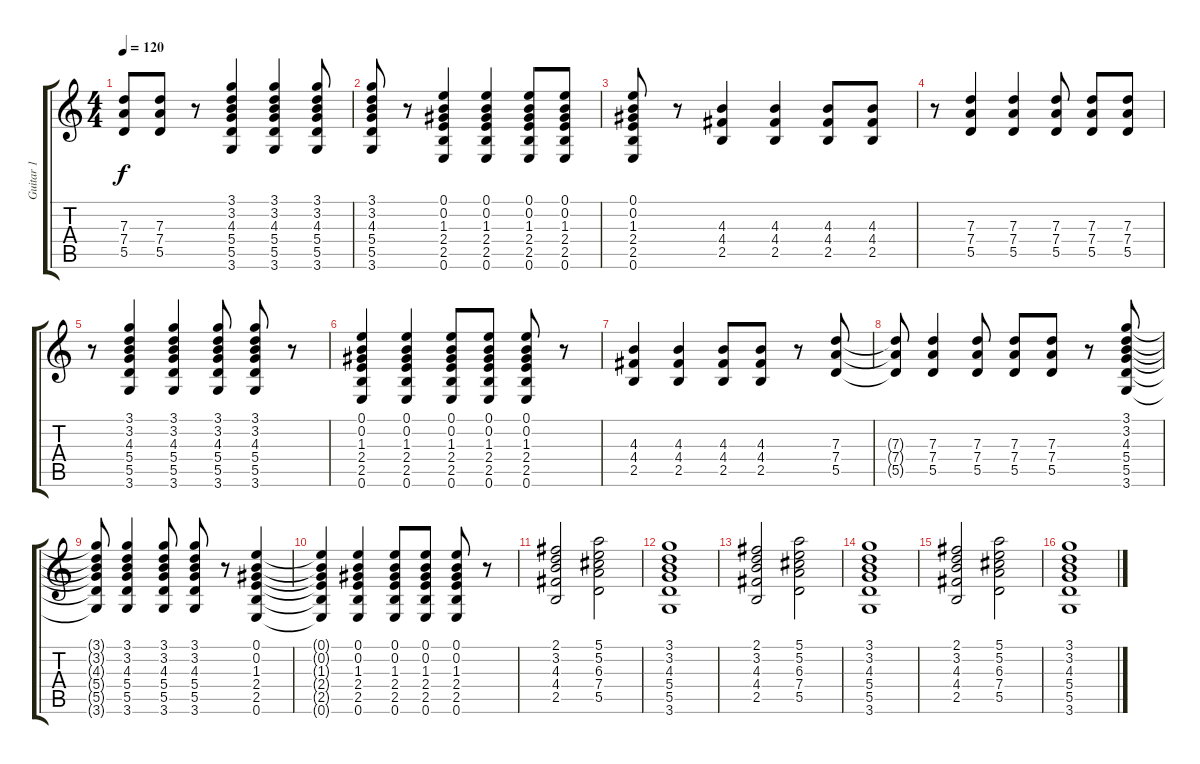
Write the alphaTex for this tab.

\track ("Guitar 1" "Guitar 1") {instrument acousticguitarsteel}
\staff {score tabs}
\tuning (E4 B3 G3 D3 A2 E2) {hide}
\ts (4 4)
\tempo 120
\clef g2
\ks c
(7.3 7.4 5.5).8{dy f} (7.3 7.4 5.5).8 r.8 (3.1 3.2 4.3 5.4 5.5 3.6).4 (3.1 3.2 4.3 5.4 5.5 3.6).4 (3.1 3.2 4.3 5.4 5.5 3.6).8 |
(3.1 3.2 4.3 5.4 5.5 3.6).8 r.8 (0.1 0.2 1.3 2.4 2.5 0.6).4 (0.1 0.2 1.3 2.4 2.5 0.6).4 (0.1 0.2 1.3 2.4 2.5 0.6).8 (0.1 0.2 1.3 2.4 2.5 0.6).8 |
(0.1 0.2 1.3 2.4 2.5 0.6).8 r.8 (4.3 4.4 2.5).4 (4.3 4.4 2.5).4 (4.3 4.4 2.5).8 (4.3 4.4 2.5).8 |
r.8 (7.3 7.4 5.5).4 (7.3 7.4 5.5).4 (7.3 7.4 5.5).8 (7.3 7.4 5.5).8 (7.3 7.4 5.5).8 |
r.8 (3.1 3.2 4.3 5.4 5.5 3.6).4 (3.1 3.2 4.3 5.4 5.5 3.6).4 (3.1 3.2 4.3 5.4 5.5 3.6).8 (3.1 3.2 4.3 5.4 5.5 3.6).8 r.8 |
(0.1 0.2 1.3 2.4 2.5 0.6).4 (0.1 0.2 1.3 2.4 2.5 0.6).4 (0.1 0.2 1.3 2.4 2.5 0.6).8 (0.1 0.2 1.3 2.4 2.5 0.6).8 (0.1 0.2 1.3 2.4 2.5 0.6).8 r.8 |
(4.3 4.4 2.5).4 (4.3 4.4 2.5).4 (4.3 4.4 2.5).8 (4.3 4.4 2.5).8 r.8 (7.3 7.4 5.5).8 |
(7.3{t} 7.4{t} 5.5{t}).8 (7.3 7.4 5.5).4 (7.3 7.4 5.5).8 (7.3 7.4 5.5).8 (7.3 7.4 5.5).8 r.8 (3.1 3.2 4.3 5.4 5.5 3.6).8 |
(3.1{t} 3.2{t} 4.3{t} 5.4{t} 5.5{t} 3.6{t}).8 (3.1 3.2 4.3 5.4 5.5 3.6).4 (3.1 3.2 4.3 5.4 5.5 3.6).8 (3.1 3.2 4.3 5.4 5.5 3.6).8 r.8 (0.1 0.2 1.3 2.4 2.5 0.6).4 |
(0.1{t} 0.2{t} 1.3{t} 2.4{t} 2.5{t} 0.6{t}).4 (0.1 0.2 1.3 2.4 2.5 0.6).4 (0.1 0.2 1.3 2.4 2.5 0.6).8 (0.1 0.2 1.3 2.4 2.5 0.6).8 (0.1 0.2 1.3 2.4 2.5 0.6).8 r.8 |
(2.1 3.2 4.3 4.4 2.5).2 (5.1 5.2 6.3 7.4 5.5).2 |
(3.1 3.2 4.3 5.4 5.5 3.6).1 |
(2.1 3.2 4.3 4.4 2.5).2 (5.1 5.2 6.3 7.4 5.5).2 |
(3.1 3.2 4.3 5.4 5.5 3.6).1 |
(2.1 3.2 4.3 4.4 2.5).2 (5.1 5.2 6.3 7.4 5.5).2 |
(3.1 3.2 4.3 5.4 5.5 3.6).1
